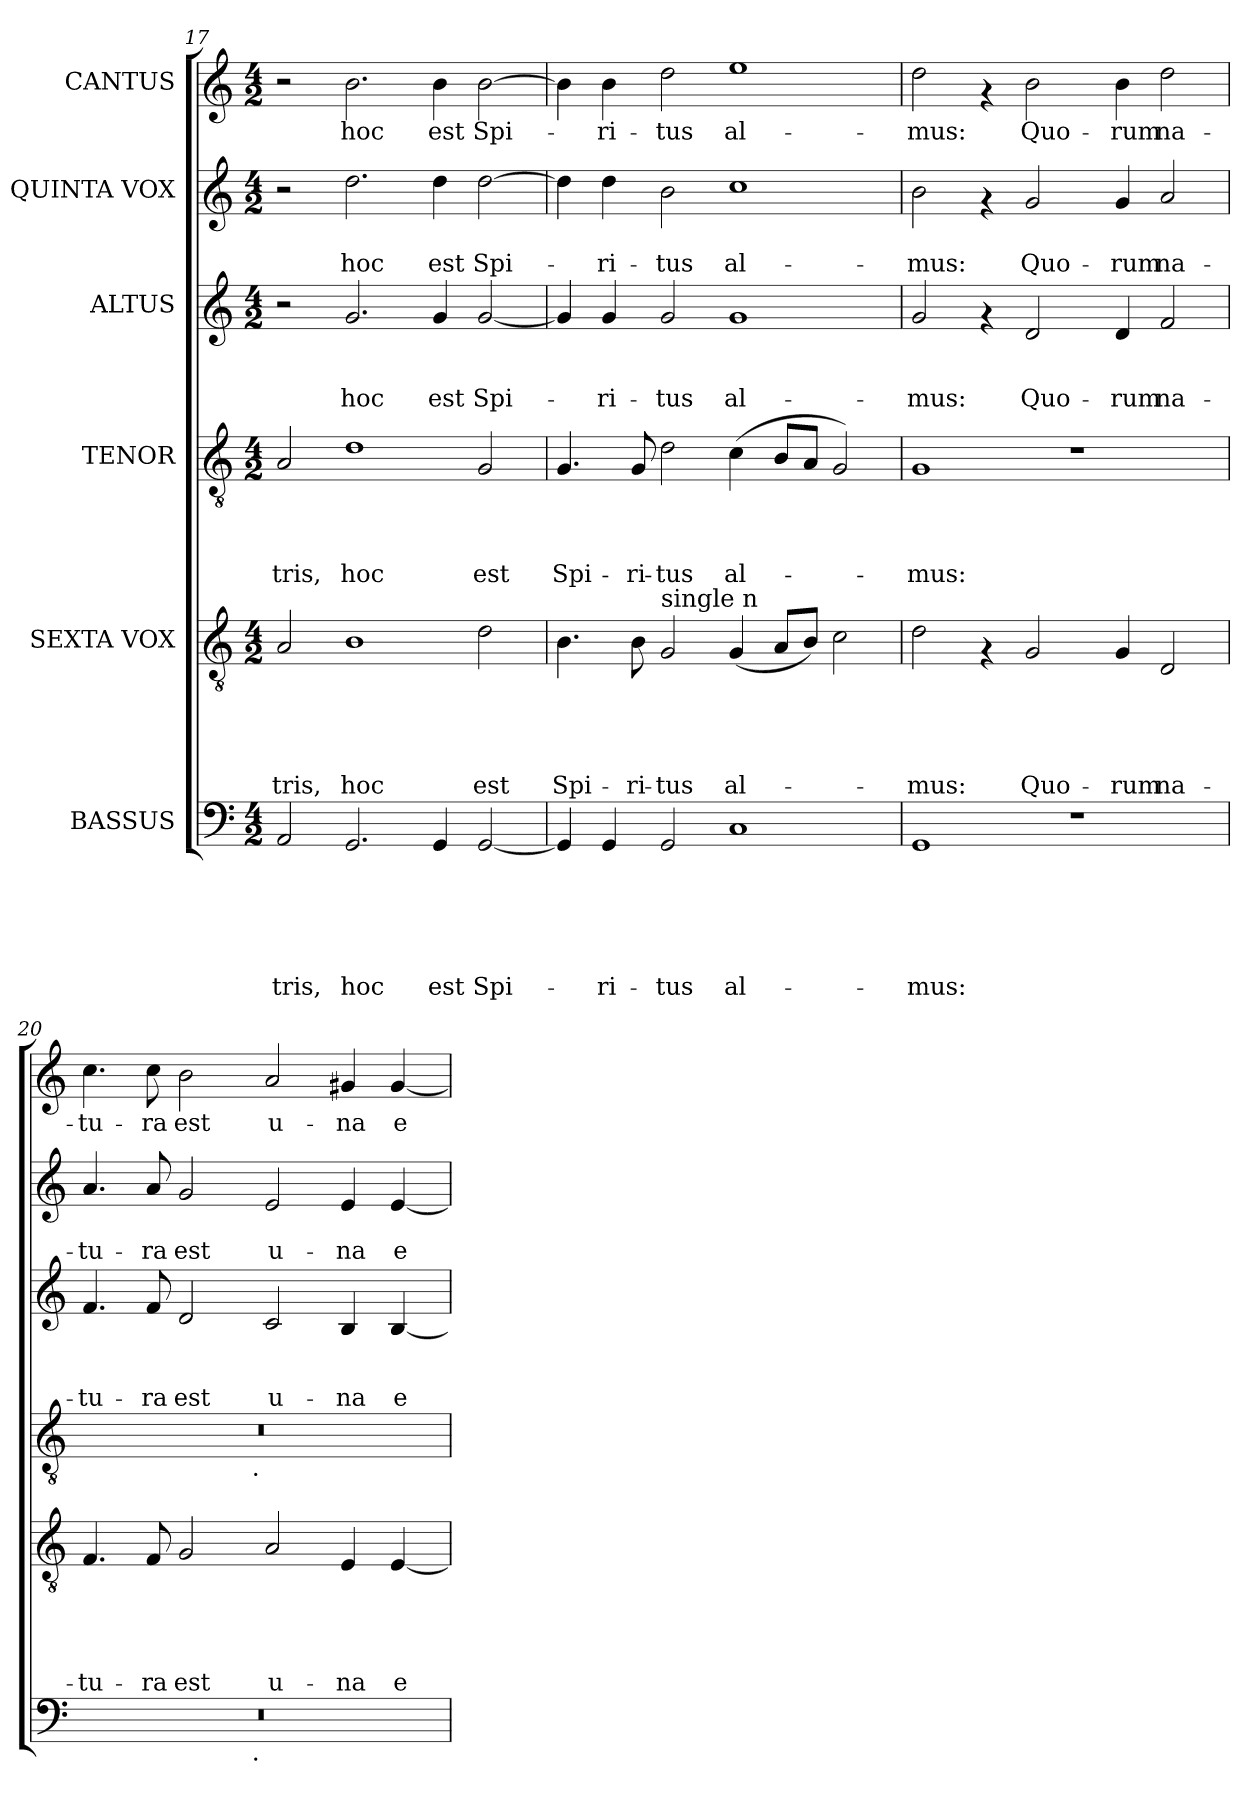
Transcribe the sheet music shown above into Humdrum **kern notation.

**kern	**text	**text	**text	**text	**text	**text	**kern	**text	**text	**text	**text	**text	**kern	**text	**text	**text	**text	**kern	**text	**text	**text	**kern	**text	**text	**kern	**text
*part6	*part6	*part6	*part6	*part6	*part6	*part6	*part5	*part5	*part5	*part5	*part5	*part5	*part4	*part4	*part4	*part4	*part4	*part3	*part3	*part3	*part3	*part2	*part2	*part2	*part1	*part1
*staff6	*staff6	*staff6	*staff6	*staff6	*staff6	*staff6	*staff5	*staff5	*staff5	*staff5	*staff5	*staff5	*staff4	*staff4	*staff4	*staff4	*staff4	*staff3	*staff3	*staff3	*staff3	*staff2	*staff2	*staff2	*staff1	*staff1
*I"BASSUS	*	*	*	*	*	*	*I"SEXTA VOX	*	*	*	*	*	*I"TENOR	*	*	*	*	*I"ALTUS	*	*	*	*I"QUINTA VOX	*	*	*I"CANTUS	*
!!LO:PB:g=z
*clefF4	*	*	*	*	*	*	*clefGv2	*	*	*	*	*	*clefGv2	*	*	*	*	*clefG2	*	*	*	*clefG2	*	*	*clefG2	*
*k[]	*	*	*	*	*	*	*k[]	*	*	*	*	*	*k[]	*	*	*	*	*k[]	*	*	*	*k[]	*	*	*k[]	*
*C:	*	*	*	*	*	*	*C:	*	*	*	*	*	*C:	*	*	*	*	*C:	*	*	*	*C:	*	*	*C:	*
*M4/2	*	*	*	*	*	*	*M4/2	*	*	*	*	*	*M4/2	*	*	*	*	*M4/2	*	*	*	*M4/2	*	*	*M4/2	*
=17	=17	=17	=17	=17	=17	=17	=17	=17	=17	=17	=17	=17	=17	=17	=17	=17	=17	=17	=17	=17	=17	=17	=17	=17	=17	=17
!	!	!	!	!	!	!LO:LY:b:rj	!	!	!	!	!	!LO:LY:b:rj	!	!	!	!	!LO:LY:b	!	!	!	!	!	!	!	!	!
2AA/	.	.	.	.	.	-tris,	2A/	.	.	.	.	-tris,	2A/	.	.	.	-tris,	2r	.	.	.	2r	.	.	2r	.
!	!	!	!	!	!	!LO:LY:b:rj	!	!	!	!	!	!LO:LY:b:rj	!	!	!	!	!LO:LY:b	!	!	!	!LO:LY:b	!	!	!LO:LY:b	!	!LO:LY:b
2.GG/	.	.	.	.	.	hoc	1B	.	.	.	.	hoc	1d	.	.	.	hoc	2.g/	.	.	hoc	2.dd\	.	hoc	2.b\	hoc
!	!	!	!	!	!	!LO:LY:b:rj	!	!	!	!	!	!	!	!	!	!	!	!	!	!	!LO:LY:b	!	!	!LO:LY:b	!	!LO:LY:b
4GG/	.	.	.	.	.	est	.	.	.	.	.	.	.	.	.	.	.	4g/	.	.	est	4dd\	.	est	4b\	est
!	!	!	!	!	!	!LO:LY:b:rj	!	!	!	!	!	!LO:LY:b:rj	!	!	!	!	!LO:LY:b	!	!	!	!LO:LY:b	!	!	!LO:LY:b	!	!LO:LY:b
[<2GG/	.	.	.	.	.	Spi-	2d\	.	.	.	.	est	2G/	.	.	.	est	[<2g/	.	.	Spi-	[>2dd\	.	Spi-	[>2b\	Spi-
=18	=18	=18	=18	=18	=18	=18	=18	=18	=18	=18	=18	=18	=18	=18	=18	=18	=18	=18	=18	=18	=18	=18	=18	=18	=18	=18
!	!	!	!	!	!	!	!	!	!	!	!	!LO:LY:b:rj	!	!	!	!	!LO:LY:b	!	!	!	!	!	!	!	!	!
4GG/]	.	.	.	.	.	.	4.B\	.	.	.	.	Spi-	4.G/	.	.	.	Spi-	4g/]	.	.	.	4dd\]	.	.	4b\]	.
!	!	!	!	!	!	!LO:LY:b:rj	!	!	!	!	!	!	!	!	!	!	!	!	!	!	!LO:LY:b	!	!	!LO:LY:b	!	!LO:LY:b
4GG/	.	.	.	.	.	-ri-	.	.	.	.	.	.	.	.	.	.	.	4g/	.	.	-ri-	4dd\	.	-ri-	4b\	-ri-
!	!	!	!	!	!	!	!	!	!	!	!	!LO:LY:b:rj	!	!	!	!	!LO:LY:b	!	!	!	!	!	!	!	!	!
.	.	.	.	.	.	.	8B\	.	.	.	.	-ri-	8G/	.	.	.	-ri-	.	.	.	.	.	.	.	.	.
!	!	!	!	!	!	!	!LO:TX:a:t=single n	!	!	!	!	!	!	!	!	!	!	!	!	!	!	!	!	!	!	!
!	!	!	!	!	!	!LO:LY:b:rj	!	!	!	!	!	!LO:LY:b:rj	!	!	!	!	!LO:LY:b	!	!	!	!LO:LY:b	!	!	!LO:LY:b	!	!LO:LY:b
2GG/	.	.	.	.	.	-tus	2G/	.	.	.	.	-tus	2d\	.	.	.	-tus	2g/	.	.	-tus	2b\	.	-tus	2dd\	-tus
!	!	!	!	!	!	!LO:LY:b:rj	!	!	!	!	!	!LO:LY:b:rj	!	!	!	!	!LO:LY:b	!	!	!	!LO:LY:b	!	!	!LO:LY:b	!	!LO:LY:b
1C	.	.	.	.	.	al-	(4G/	.	.	.	.	al-	(>4c\	.	.	.	al-	1g	.	.	al-	1cc	.	al-	1ee	al-
.	.	.	.	.	.	.	8A/L	.	.	.	.	.	8B/L	.	.	.	.	.	.	.	.	.	.	.	.	.
.	.	.	.	.	.	.	8B/J)	.	.	.	.	.	8A/J	.	.	.	.	.	.	.	.	.	.	.	.	.
.	.	.	.	.	.	.	2c\	.	.	.	.	.	2G/)	.	.	.	.	.	.	.	.	.	.	.	.	.
=19	=19	=19	=19	=19	=19	=19	=19	=19	=19	=19	=19	=19	=19	=19	=19	=19	=19	=19	=19	=19	=19	=19	=19	=19	=19	=19
!	!	!	!	!	!	!LO:LY:b:rj	!	!	!	!	!	!LO:LY:b:rj	!	!	!	!	!LO:LY:b	!	!	!	!LO:LY:b	!	!	!LO:LY:b	!	!LO:LY:b
1GG	.	.	.	.	.	-mus:	2d\	.	.	.	.	-mus:	1G	.	.	.	-mus:	2g/	.	.	-mus:	2b\	.	-mus:	2dd\	-mus:
.	.	.	.	.	.	.	4rF	.	.	.	.	.	.	.	.	.	.	4rf	.	.	.	4rf	.	.	4rf	.
!	!	!	!	!	!	!	!	!	!	!	!	!LO:LY:b:rj	!	!	!	!	!	!	!	!	!LO:LY:b	!	!	!LO:LY:b	!	!LO:LY:b
.	.	.	.	.	.	.	2G/	.	.	.	.	Quo-	.	.	.	.	.	2d/	.	.	Quo-	2g/	.	Quo-	2b\	Quo-
1r	.	.	.	.	.	.	.	.	.	.	.	.	1r	.	.	.	.	.	.	.	.	.	.	.	.	.
!	!	!	!	!	!	!	!	!	!	!	!	!LO:LY:b:rj	!	!	!	!	!	!	!	!	!LO:LY:b	!	!	!LO:LY:b	!	!LO:LY:b
.	.	.	.	.	.	.	4G/	.	.	.	.	-rum	.	.	.	.	.	4d/	.	.	-rum	4g/	.	-rum	4b\	-rum
!	!	!	!	!	!	!	!	!	!	!	!	!LO:LY:b:rj	!	!	!	!	!	!	!	!	!LO:LY:b	!	!	!LO:LY:b	!	!LO:LY:b
.	.	.	.	.	.	.	2D/	.	.	.	.	na-	.	.	.	.	.	2f/	.	.	na-	2a/	.	na-	2dd\	na-
=20	=20	=20	=20	=20	=20	=20	=20	=20	=20	=20	=20	=20	=20	=20	=20	=20	=20	=20	=20	=20	=20	=20	=20	=20	=20	=20
!	!	!	!	!	!	!	!	!	!	!	!	!LO:LY:b:rj	!	!	!	!	!	!	!	!	!LO:LY:b	!	!	!LO:LY:b	!	!LO:LY:b
*^	*	*	*	*	*	*	*	*	*	*	*	*	*^	*	*	*	*	*	*	*	*	*	*	*	*	*
0r	2ryy	.	.	.	.	.	.	4.F/	.	.	.	.	-tu-	0r	2ryy	.	.	.	.	4.f/	.	.	-tu-	4.a/	.	-tu-	4.cc\	-tu-
!	!	!	!	!	!	!	!	!	!	!	!	!	!LO:LY:b:rj	!	!	!	!	!	!	!	!	!	!LO:LY:b	!	!	!LO:LY:b	!	!LO:LY:b
.	.	.	.	.	.	.	.	8F/	.	.	.	.	-ra	.	.	.	.	.	.	8f/	.	.	-ra	8a/	.	-ra	8cc\	-ra
!	!	!	!	!	!	!	!	!	!	!	!	!	!LO:LY:b:rj	!	!	!	!	!	!	!	!	!	!LO:LY:b	!	!	!LO:LY:b	!	!LO:LY:b
.	4...ryy	.	.	.	.	.	.	2G/	.	.	.	.	est	.	4...ryy	.	.	.	.	2d/	.	.	est	2g/	.	est	2b\	est
!	!	!	!	!	!	!	!	!	!	!	!	!	!	!	!LO:TX:b:t=.	!	!	!	!	!	!	!	!	!	!	!	!	!
!	!LO:TX:b:t=.	!	!	!	!	!	!	!	!	!	!	!	!	!	!	!	!	!	!	!	!	!	!	!	!	!	!	!
.	1ryy	.	.	.	.	.	.	.	.	.	.	.	.	.	1ryy	.	.	.	.	.	.	.	.	.	.	.	.	.
!	!	!	!	!	!	!	!	!	!	!	!	!	!LO:LY:b:rj	!	!	!	!	!	!	!	!	!	!LO:LY:b	!	!	!LO:LY:b	!	!LO:LY:b
.	.	.	.	.	.	.	.	2A/	.	.	.	.	u-	.	.	.	.	.	.	2c/	.	.	u-	2e/	.	u-	2a/	u-
!	!	!	!	!	!	!	!	!	!	!	!	!	!LO:LY:b:rj	!	!	!	!	!	!	!	!	!	!LO:LY:b	!	!	!LO:LY:b	!	!LO:LY:b
.	.	.	.	.	.	.	.	4E/	.	.	.	.	-na	.	.	.	.	.	.	4B/	.	.	-na	4e/	.	-na	4g#X/	-na
!	!	!	!	!	!	!	!	!	!	!	!	!	!LO:LY:b:rj	!	!	!	!	!	!	!	!	!	!LO:LY:b	!	!	!LO:LY:b	!	!LO:LY:b
.	.	.	.	.	.	.	.	[>4E/	.	.	.	.	e-	.	.	.	.	.	.	[>4B/	.	.	e-	[>4e/	.	e-	[>4g#/	e-
.	32ryy	.	.	.	.	.	.	.	.	.	.	.	.	.	32ryy	.	.	.	.	.	.	.	.	.	.	.	.	.
*v	*v	*	*	*	*	*	*	*	*	*	*	*	*	*v	*v	*	*	*	*	*	*	*	*	*	*	*	*	*
=	=	=	=	=	=	=	=	=	=	=	=	=	=	=	=	=	=	=	=	=	=	=	=	=	=	=
*-	*-	*-	*-	*-	*-	*-	*-	*-	*-	*-	*-	*-	*-	*-	*-	*-	*-	*-	*-	*-	*-	*-	*-	*-	*-	*-
